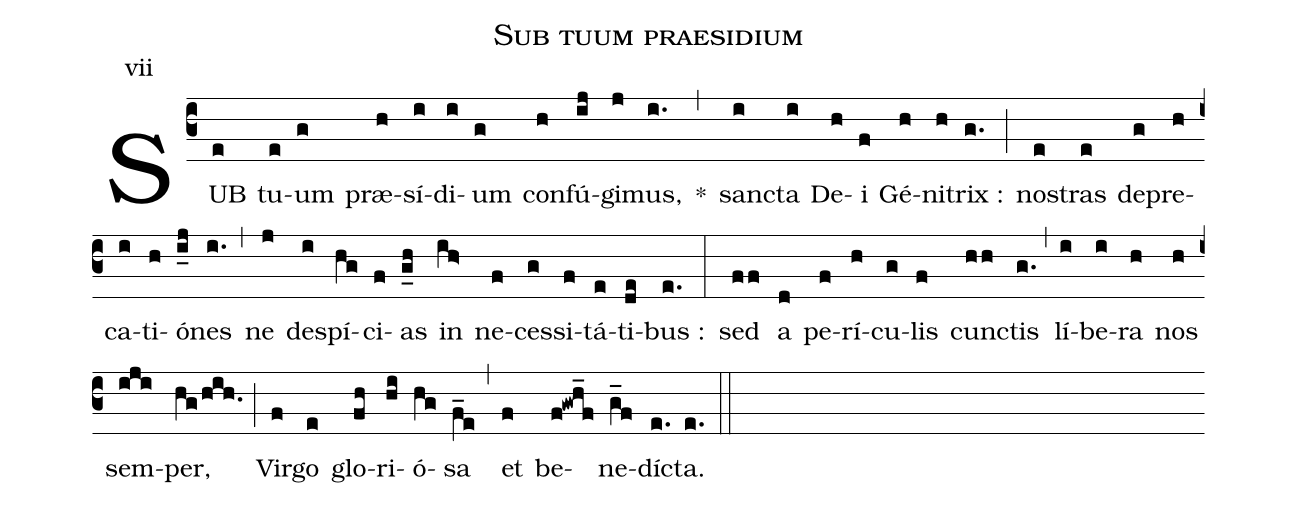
name:Sub tuum praesidium;
mode:vii;
%%
(c3) SUB(e) tu(e)um(g) præ(h)sí(i)di(i)um(g) con(h)fú(ij)gi(j)mus,(i.) *(,) san(i)cta(i) De(h)i(f) Gé(h)ni(h)trix~:(g.) (;) no(e)stras(e) de(g)pre(h)ca(i)ti(h)ó(i_j)nes(i.) (,) ne(j) de(i)spí(hg)ci(f)as(g_h) in(ih>) ne(f)ces(g)si(f)tá(e)ti(de)bus~:(e.) (:) sed(ff) a(d) pe(f)rí(h)cu(g)lis(f) cun(hh)ctis(g.) (,) lí(i)be(i)ra(h) nos(h) sem(iji)per,(hg/hih.) (;) Vir(f)go(e) glo(fh)ri(hi)ó(hg)sa(f_e) (,) et(f) be(f!gwh_f)ne(g_f)dí(e.)cta.(e.) (::)
